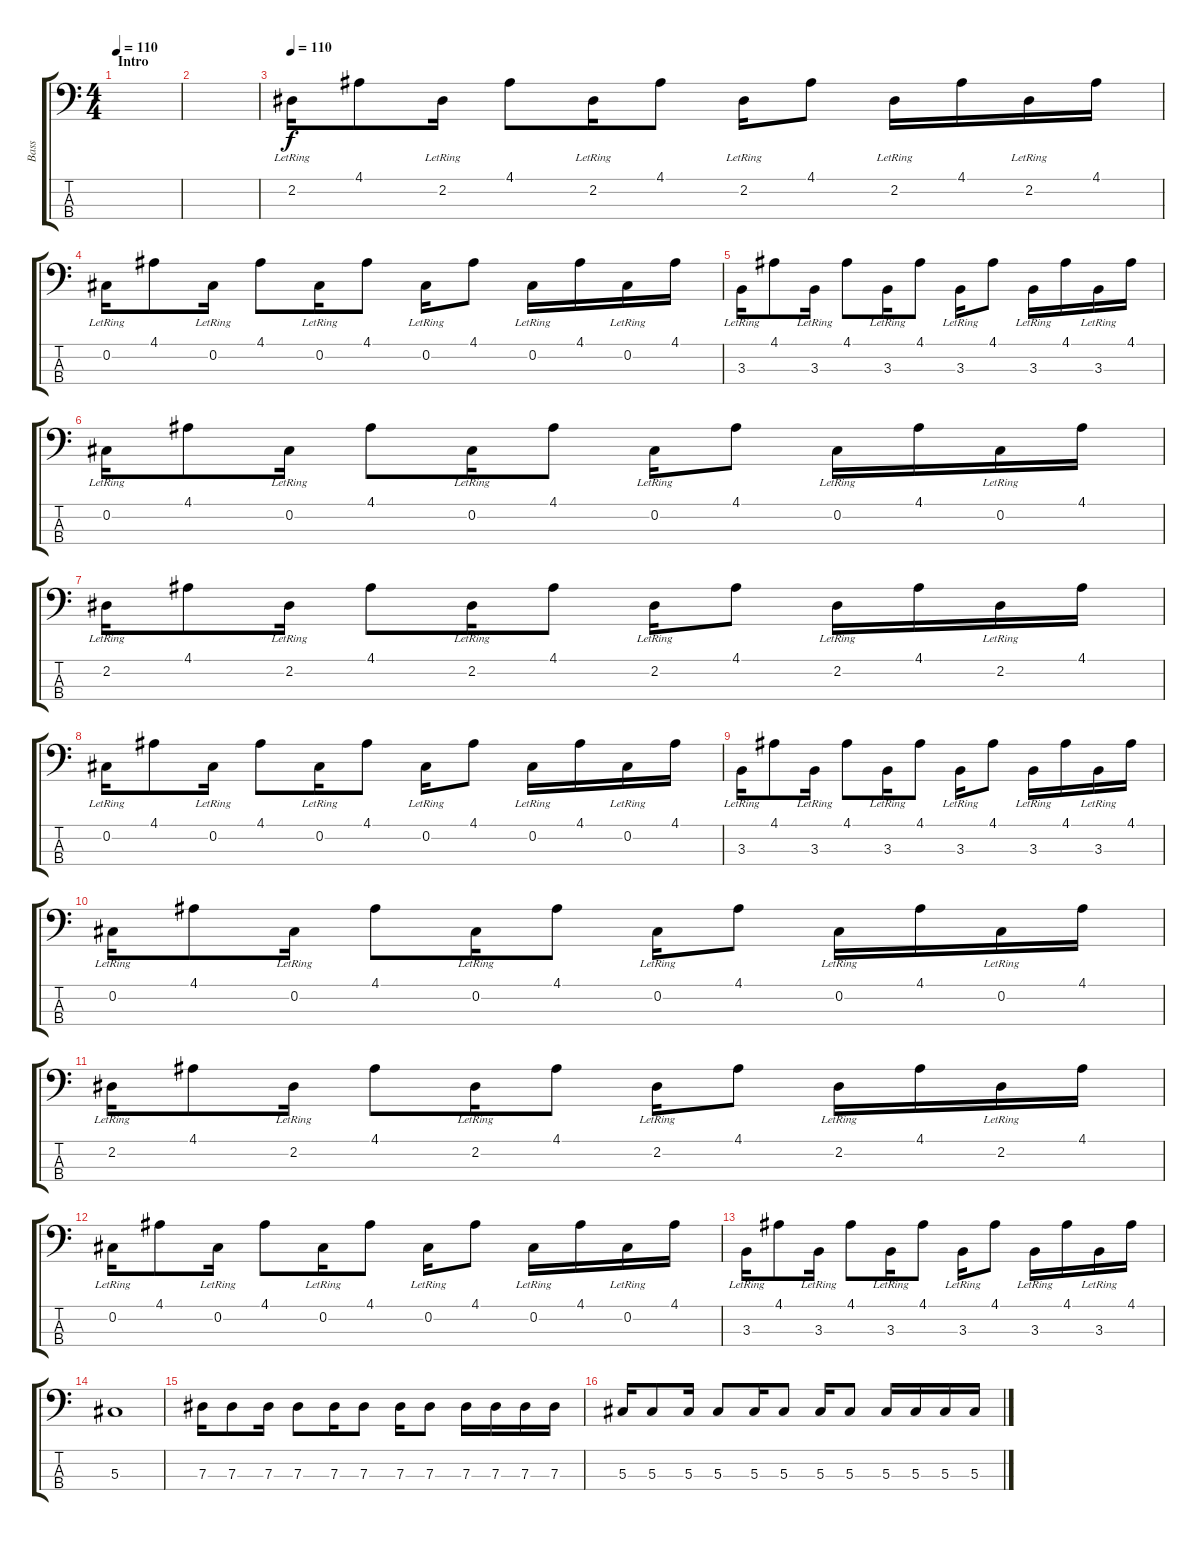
\track ("Bass" "Bass") {instrument electricbasspick}
\staff {score tabs}
\tuning (Gb2 Db2 Ab1 Eb1) {hide}
\ts (4 4)
\section ("" "Intro")
\tempo 110
\tempo 100
\tempo 110
\clef f4
\ks c
|
|
\tempo 110
2.2{lr}.16 4.1.8 2.2{lr}.16 4.1.8 2.2{lr}.16 4.1.8 2.2{lr}.16 4.1.8 2.2{lr}.16 4.1.16 2.2{lr}.16 4.1.16 |
0.2{lr}.16 4.1.8 0.2{lr}.16 4.1.8 0.2{lr}.16 4.1.8 0.2{lr}.16 4.1.8 0.2{lr}.16 4.1.16 0.2{lr}.16 4.1.16 |
3.3{lr}.16 4.1.8 3.3{lr}.16 4.1.8 3.3{lr}.16 4.1.8 3.3{lr}.16 4.1.8 3.3{lr}.16 4.1.16 3.3{lr}.16 4.1.16 |
0.2{lr}.16 4.1.8 0.2{lr}.16 4.1.8 0.2{lr}.16 4.1.8 0.2{lr}.16 4.1.8 0.2{lr}.16 4.1.16 0.2{lr}.16 4.1.16 |
2.2{lr}.16 4.1.8 2.2{lr}.16 4.1.8 2.2{lr}.16 4.1.8 2.2{lr}.16 4.1.8 2.2{lr}.16 4.1.16 2.2{lr}.16 4.1.16 |
0.2{lr}.16 4.1.8 0.2{lr}.16 4.1.8 0.2{lr}.16 4.1.8 0.2{lr}.16 4.1.8 0.2{lr}.16 4.1.16 0.2{lr}.16 4.1.16 |
3.3{lr}.16 4.1.8 3.3{lr}.16 4.1.8 3.3{lr}.16 4.1.8 3.3{lr}.16 4.1.8 3.3{lr}.16 4.1.16 3.3{lr}.16 4.1.16 |
0.2{lr}.16 4.1.8 0.2{lr}.16 4.1.8 0.2{lr}.16 4.1.8 0.2{lr}.16 4.1.8 0.2{lr}.16 4.1.16 0.2{lr}.16 4.1.16 |
2.2{lr}.16 4.1.8 2.2{lr}.16 4.1.8 2.2{lr}.16 4.1.8 2.2{lr}.16 4.1.8 2.2{lr}.16 4.1.16 2.2{lr}.16 4.1.16 |
0.2{lr}.16 4.1.8 0.2{lr}.16 4.1.8 0.2{lr}.16 4.1.8 0.2{lr}.16 4.1.8 0.2{lr}.16 4.1.16 0.2{lr}.16 4.1.16 |
3.3{lr}.16 4.1.8 3.3{lr}.16 4.1.8 3.3{lr}.16 4.1.8 3.3{lr}.16 4.1.8 3.3{lr}.16 4.1.16 3.3{lr}.16 4.1.16 |
5.3.1 |
7.3.16 7.3.8 7.3.16 7.3.8 7.3.16 7.3.8 7.3.16 7.3.8 7.3.16 7.3.16 7.3.16 7.3.16 |
5.3.16 5.3.8 5.3.16 5.3.8 5.3.16 5.3.8 5.3.16 5.3.8 5.3.16 5.3.16 5.3.16 5.3.16
